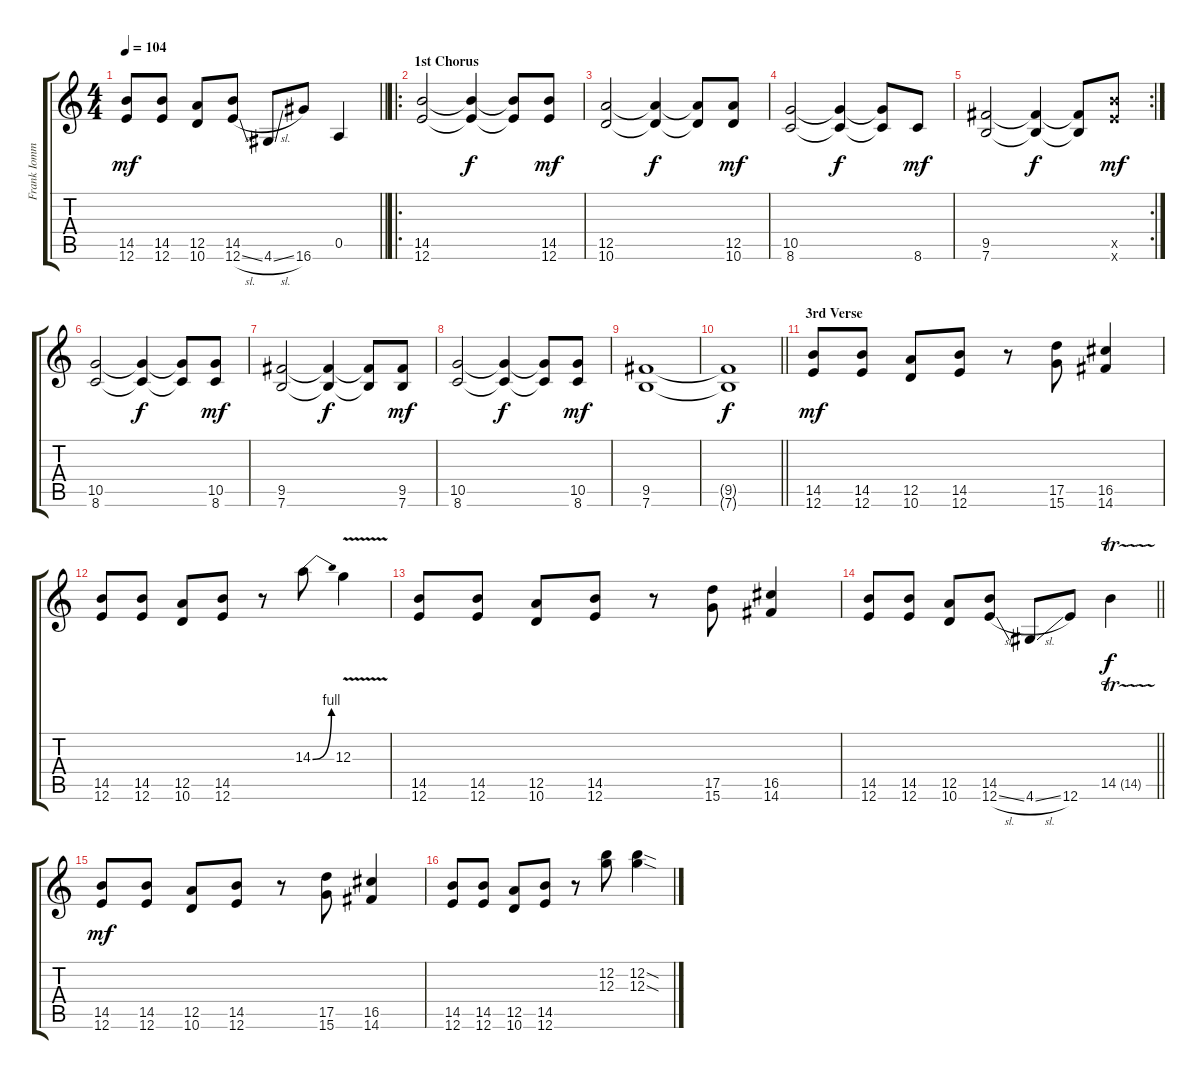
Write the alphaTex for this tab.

\track ("Frank Iommi" "Frank Iomm") {instrument distortionguitar}
\staff {score tabs}
\tuning (E4 B3 G3 D3 A2 E2) {hide}
\ts (4 4)
\tempo 104
\clef g2
\barLineRight lightlight
\ks c
(14.5 12.6).8{dy mf} (14.5 12.6).8 (12.5 10.6).8 (14.5 12.6{sl}).8 4.6{sl}.8 16.6.8 0.5.4 |
\ro
\section ("" "1st Chorus")
(14.5 12.6).2{volume 5} (14.5{t} 12.6{t}).4{dy f} (14.5{t} 12.6{t}).8 (14.5 12.6).8{dy mf} |
(12.5 10.6).2 (12.5{t} 10.6{t}).4{dy f} (12.5{t} 10.6{t}).8 (12.5 10.6).8{dy mf} |
(10.5 8.6).2 (10.5{t} 8.6{t}).4{dy f} (10.5{t} 8.6{t}).8 8.6.8{dy mf} |
\rc 2
(9.5 7.6).2 (9.5{t} 7.6{t}).4{dy f} (9.5{t} 7.6{t}).8 (14.5{x} 12.6{x}).8{dy mf} |
(10.5 8.6).2 (10.5{t} 8.6{t}).4{dy f} (10.5{t} 8.6{t}).8 (10.5 8.6).8{dy mf} |
(9.5 7.6).2 (9.5{t} 7.6{t}).4{dy f} (9.5{t} 7.6{t}).8 (9.5 7.6).8{dy mf} |
(10.5 8.6).2 (10.5{t} 8.6{t}).4{dy f} (10.5{t} 8.6{t}).8 (10.5 8.6).8{dy mf} |
(9.5 7.6).1 |
\barLineRight lightlight
(9.5{t} 7.6{t}).1{dy f} |
\section ("" "3rd Verse")
(14.5 12.6).8{dy mf volume 8} (14.5 12.6).8 (12.5 10.6).8 (14.5 12.6).8 r.8 (17.5 15.6).8 (16.5 14.6).4 |
(14.5 12.6).8 (14.5 12.6).8 (12.5 10.6).8 (14.5 12.6).8 r.8 14.3{be (bend 0 0 60 4)}.8 12.3{v}.4 |
(14.5 12.6).8 (14.5 12.6).8 (12.5 10.6).8 (14.5 12.6).8 r.8 (17.5 15.6).8 (16.5 14.6).4 |
\barLineRight lightlight
(14.5 12.6).8 (14.5 12.6).8 (12.5 10.6).8 (14.5 12.6{sl}).8 4.6{sl}.8 12.6.8 14.5{tr (14 32)}.4{dy f} |
(14.5 12.6).8{dy mf} (14.5 12.6).8 (12.5 10.6).8 (14.5 12.6).8 r.8 (17.5 15.6).8 (16.5 14.6).4 |
(14.5 12.6).8 (14.5 12.6).8 (12.5 10.6).8 (14.5 12.6).8 r.8 (12.2 12.3).8 (12.2{sod} 12.3{sod}).4
